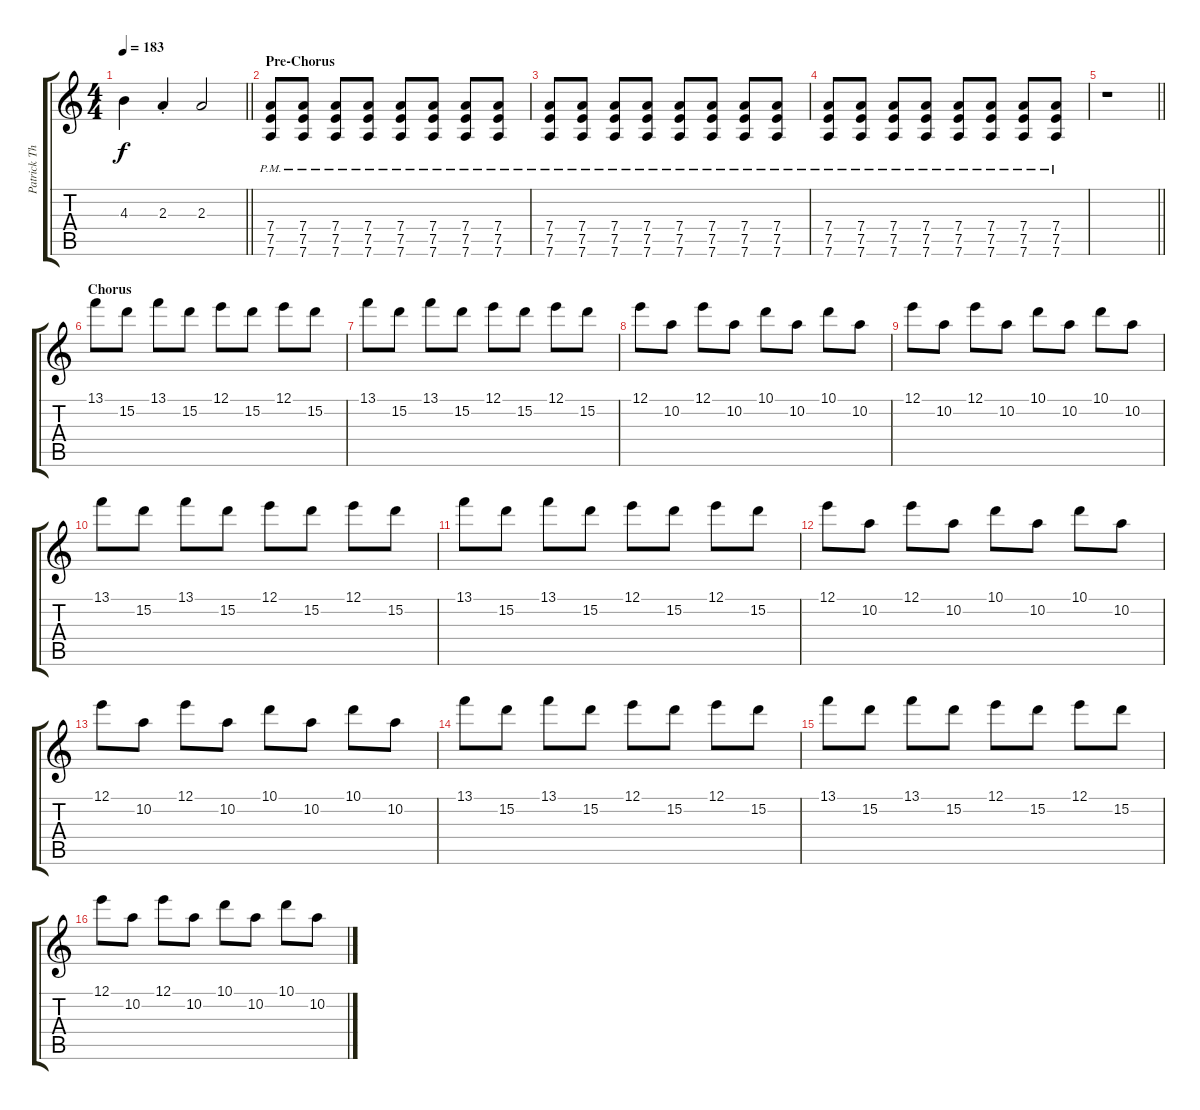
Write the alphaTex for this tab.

\track ("Patrick Thompson - Lead Guitar" "Patrick Th") {instrument distortionguitar}
\staff {score tabs}
\tuning (E4 B3 G3 D3 A2 D2) {hide}
\ts (4 4)
\tempo 183
\clef g2
\barLineRight lightlight
\ks c
4.3.4{dy f} 2.3{st}.4 2.3.2 |
\section ("" "Pre-Chorus")
(7.4{pm} 7.5{pm} 7.6{pm}).8 (7.4{pm} 7.5{pm} 7.6{pm}).8 (7.4{pm} 7.5{pm} 7.6{pm}).8 (7.4{pm} 7.5{pm} 7.6{pm}).8 (7.4{pm} 7.5{pm} 7.6{pm}).8 (7.4{pm} 7.5{pm} 7.6{pm}).8 (7.4{pm} 7.5{pm} 7.6{pm}).8 (7.4{pm} 7.5{pm} 7.6{pm}).8 |
(7.4{pm} 7.5{pm} 7.6{pm}).8 (7.4{pm} 7.5{pm} 7.6{pm}).8 (7.4{pm} 7.5{pm} 7.6{pm}).8 (7.4{pm} 7.5{pm} 7.6{pm}).8 (7.4{pm} 7.5{pm} 7.6{pm}).8 (7.4{pm} 7.5{pm} 7.6{pm}).8 (7.4{pm} 7.5{pm} 7.6{pm}).8 (7.4{pm} 7.5{pm} 7.6{pm}).8 |
(7.4{pm} 7.5{pm} 7.6{pm}).8 (7.4{pm} 7.5{pm} 7.6{pm}).8 (7.4{pm} 7.5{pm} 7.6{pm}).8 (7.4{pm} 7.5{pm} 7.6{pm}).8 (7.4{pm} 7.5{pm} 7.6{pm}).8 (7.4{pm} 7.5{pm} 7.6{pm}).8 (7.4{pm} 7.5{pm} 7.6{pm}).8 (7.4{pm} 7.5{pm} 7.6{pm}).8 |
\barLineRight lightlight
r.1 |
\section ("" "Chorus")
13.1.8 15.2.8 13.1.8 15.2.8 12.1.8 15.2.8 12.1.8 15.2.8 |
13.1.8 15.2.8 13.1.8 15.2.8 12.1.8 15.2.8 12.1.8 15.2.8 |
12.1.8 10.2.8 12.1.8 10.2.8 10.1.8 10.2.8 10.1.8 10.2.8 |
12.1.8 10.2.8 12.1.8 10.2.8 10.1.8 10.2.8 10.1.8 10.2.8 |
13.1.8 15.2.8 13.1.8 15.2.8 12.1.8 15.2.8 12.1.8 15.2.8 |
13.1.8 15.2.8 13.1.8 15.2.8 12.1.8 15.2.8 12.1.8 15.2.8 |
12.1.8 10.2.8 12.1.8 10.2.8 10.1.8 10.2.8 10.1.8 10.2.8 |
12.1.8 10.2.8 12.1.8 10.2.8 10.1.8 10.2.8 10.1.8 10.2.8 |
13.1.8 15.2.8 13.1.8 15.2.8 12.1.8 15.2.8 12.1.8 15.2.8 |
13.1.8 15.2.8 13.1.8 15.2.8 12.1.8 15.2.8 12.1.8 15.2.8 |
12.1.8 10.2.8 12.1.8 10.2.8 10.1.8 10.2.8 10.1.8 10.2.8
